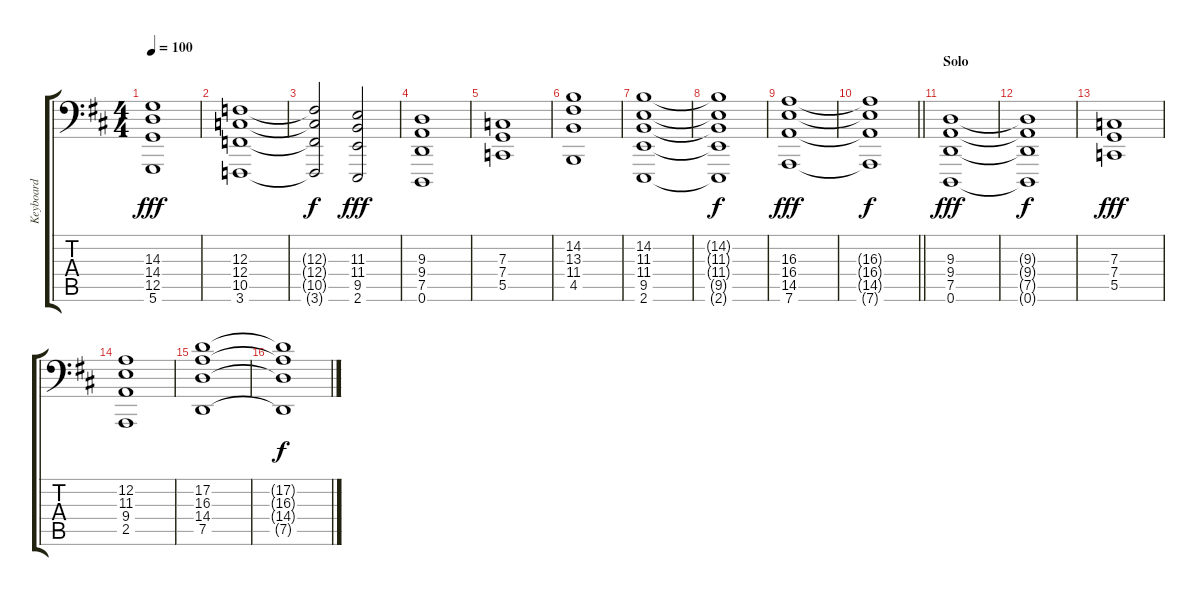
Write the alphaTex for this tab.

\track ("Keyboard" "Keyboard") {instrument synthstrings1}
\staff {score tabs}
\tuning (D3 A2 F2 C2 G1 D1) {hide}
\ts (4 4)
\tempo 100
\clef f4
\ks d
(14.3 14.4 12.5 5.6).1{dy fff} |
(12.3 12.4 10.5 3.6).1 |
(12.3{t} 12.4{t} 10.5{t} 3.6{t}).2{dy f} (11.3 11.4 9.5 2.6).2{dy fff} |
(9.3 9.4 7.5 0.6).1 |
(7.3 7.4 5.5).1 |
(14.2 13.3 11.4 4.5).1 |
(14.2 11.3 11.4 9.5 2.6).1 |
(14.2{t} 11.3{t} 11.4{t} 9.5{t} 2.6{t}).1{dy f} |
(16.3 16.4 14.5 7.6).1{dy fff} |
\barLineRight lightlight
(16.3{t} 16.4{t} 14.5{t} 7.6{t}).1{dy f} |
\section ("" "Solo")
(9.3 9.4 7.5 0.6).1{dy fff} |
(9.3{t} 9.4{t} 7.5{t} 0.6{t}).1{dy f} |
(7.3 7.4 5.5).1{dy fff} |
(12.2 11.3 9.4 2.5).1 |
(17.2 16.3 14.4 7.5).1 |
(17.2{t} 16.3{t} 14.4{t} 7.5{t}).1{dy f}
